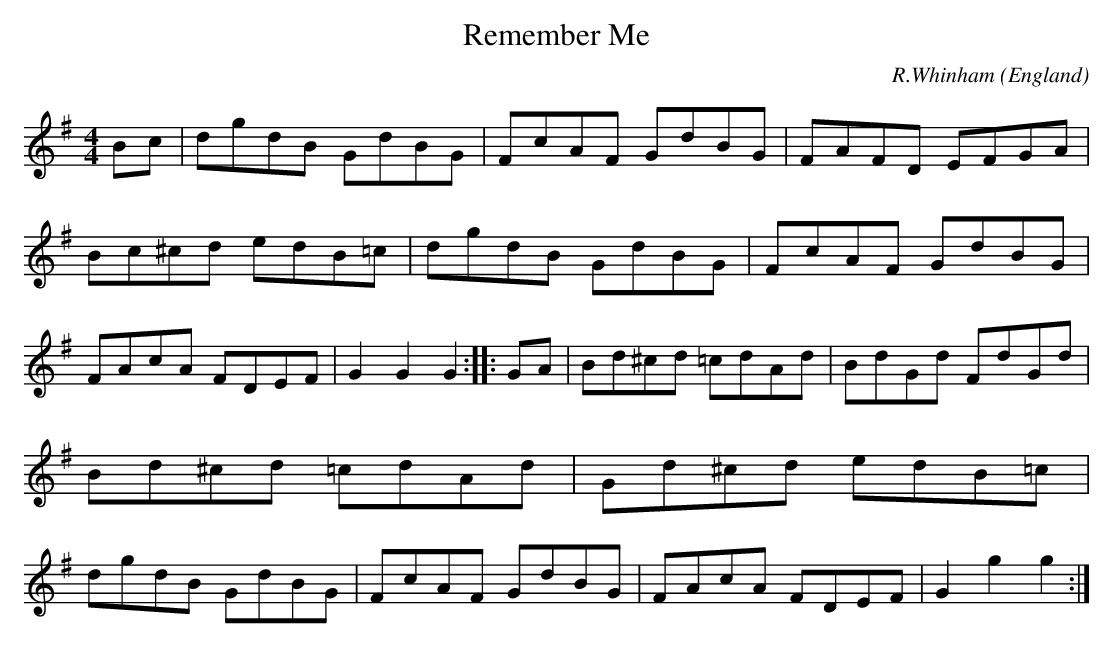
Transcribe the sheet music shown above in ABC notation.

X:1
T:Remember Me
C:R.Whinham
O:England
M:4/4
K:G
Bc|\
dgdB GdBG | FcAF GdBG | FAFD EFGA | Bc^cd edB=c |\
dgdB GdBG | FcAF GdBG | FAcA FDEF | G2 G2 G2 ::\
GA |\
Bd^cd =cdAd | BdGd FdGd | Bd^cd =cdAd | Gd^cd edB=c |\
dgdB GdBG | FcAF GdBG | FAcA FDEF | G2g2 g2 :|
